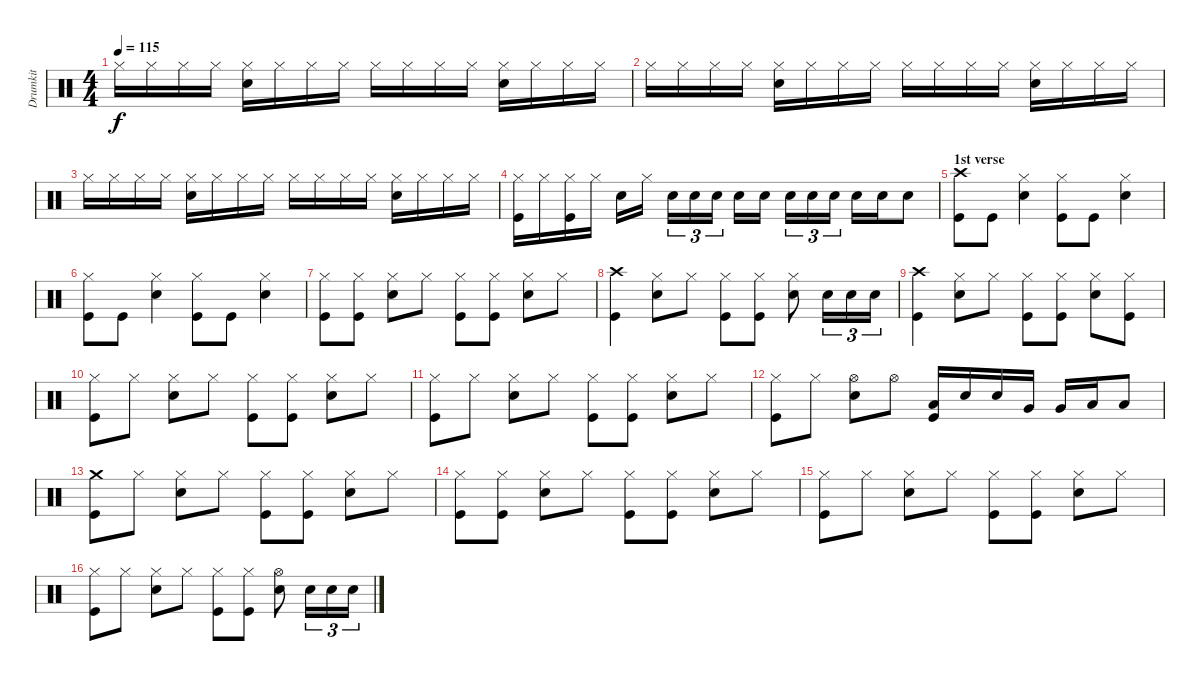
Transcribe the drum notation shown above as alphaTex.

\track ("Drumkit" "Drumkit") {instrument percussion}
\staff {score}
\articulation defaults
\ts (4 4)
\tempo 115
\clef neutral
\ks c "Hi-Hat (closed)".16{dy f} "Hi-Hat (closed)".16 "Hi-Hat (closed)".16 "Hi-Hat (closed)".16
("Hi-Hat (closed)" "Snare (hit) 2").16 "Hi-Hat (closed)".16 "Hi-Hat (closed)".16 "Hi-Hat (closed)".16 "Hi-Hat (closed)".16 "Hi-Hat (closed)".16 "Hi-Hat (closed)".16 "Hi-Hat (closed)".16 ("Hi-Hat (closed)" "Snare (hit) 2").16 "Hi-Hat (closed)".16 "Hi-Hat (closed)".16 "Hi-Hat (closed)".16 |
"Hi-Hat (closed)".16 "Hi-Hat (closed)".16 "Hi-Hat (closed)".16 "Hi-Hat (closed)".16 ("Hi-Hat (closed)" "Snare (hit) 2").16 "Hi-Hat (closed)".16 "Hi-Hat (closed)".16 "Hi-Hat (closed)".16 "Hi-Hat (closed)".16 "Hi-Hat (closed)".16 "Hi-Hat (closed)".16 "Hi-Hat (closed)".16 ("Hi-Hat (closed)" "Snare (hit) 2").16 "Hi-Hat (closed)".16 "Hi-Hat (closed)".16 "Hi-Hat (closed)".16 |
"Hi-Hat (closed)".16 "Hi-Hat (closed)".16 "Hi-Hat (closed)".16 "Hi-Hat (closed)".16 ("Hi-Hat (closed)" "Snare (hit) 2").16 "Hi-Hat (closed)".16 "Hi-Hat (closed)".16 "Hi-Hat (closed)".16 "Hi-Hat (closed)".16 "Hi-Hat (closed)".16 "Hi-Hat (closed)".16 "Hi-Hat (closed)".16 ("Hi-Hat (closed)" "Snare (hit) 2").16 "Hi-Hat (closed)".16 "Hi-Hat (closed)".16 "Hi-Hat (closed)".16 |
("Hi-Hat (closed)" "Kick (hit)").16 "Hi-Hat (closed)".16 ("Hi-Hat (closed)" "Kick (hit)").16 "Hi-Hat (closed)".16 "Snare (hit) 2".16 "Hi-Hat (closed)".16 "Snare (hit) 2".16{tu (3 2)} "Snare (hit) 2".16{tu (3 2)} "Snare (hit) 2".16{tu (3 2)} "Snare (hit) 2".16 "Snare (hit) 2".16 "Snare (hit) 2".16{tu (3 2)} "Snare (hit) 2".16{tu (3 2)} "Snare (hit) 2".16{tu (3 2)} "Snare (hit) 2".16 "Snare (hit) 2".16 "Snare (hit) 2".8 |
\section ("" "1st verse")
("Crash high (hit)" "Kick (hit)").8 "Kick (hit)".8 ("Hi-Hat (closed)" "Snare (hit) 2").4 ("Hi-Hat (closed)" "Kick (hit)").8 "Kick (hit)".8 ("Hi-Hat (closed)" "Snare (hit) 2").4 |
("Hi-Hat (closed)" "Kick (hit)").8 "Kick (hit)".8 ("Hi-Hat (closed)" "Snare (hit) 2").4 ("Hi-Hat (closed)" "Kick (hit)").8 "Kick (hit)".8 ("Hi-Hat (closed)" "Snare (hit) 2").4 |
("Hi-Hat (closed)" "Kick (hit)").8 ("Hi-Hat (closed)" "Kick (hit)").8 ("Hi-Hat (closed)" "Snare (hit) 2").8 "Hi-Hat (closed)".8 ("Hi-Hat (closed)" "Kick (hit)").8 ("Hi-Hat (closed)" "Kick (hit)").8 ("Hi-Hat (closed)" "Snare (hit) 2").8 "Hi-Hat (closed)".8 |
("Crash high (hit)" "Kick (hit)").4 ("Hi-Hat (closed)" "Snare (hit) 2").8 "Hi-Hat (closed)".8 ("Hi-Hat (closed)" "Kick (hit)").8 ("Hi-Hat (closed)" "Kick (hit)").8 ("Hi-Hat (closed)" "Snare (hit) 2").8 "Snare (hit) 2".16{tu (3 2)} "Snare (hit) 2".16{tu (3 2)} "Snare (hit) 2".16{tu (3 2)} |
("Crash high (hit)" "Kick (hit)").4 ("Hi-Hat (closed)" "Snare (hit) 2").8 "Hi-Hat (closed)".8 ("Hi-Hat (closed)" "Kick (hit)").8 ("Hi-Hat (closed)" "Kick (hit)").8 ("Hi-Hat (closed)" "Snare (hit) 2").8 ("Hi-Hat (closed)" "Kick (hit)").8 |
("Hi-Hat (closed)" "Kick (hit)").8 "Hi-Hat (closed)".8 ("Hi-Hat (closed)" "Snare (hit) 2").8 "Hi-Hat (closed)".8 ("Hi-Hat (closed)" "Kick (hit)").8 ("Hi-Hat (closed)" "Kick (hit)").8 ("Hi-Hat (closed)" "Snare (hit) 2").8 "Hi-Hat (closed)".8 |
("Hi-Hat (closed)" "Kick (hit)").8 "Hi-Hat (closed)".8 ("Hi-Hat (closed)" "Snare (hit) 2").8 "Hi-Hat (closed)".8 ("Hi-Hat (closed)" "Kick (hit)").8 ("Hi-Hat (closed)" "Kick (hit)").8 ("Hi-Hat (closed)" "Snare (hit) 2").8 "Hi-Hat (closed)".8 |
("Hi-Hat (closed)" "Kick (hit)").8 "Hi-Hat (closed)".8 ("Hi-Hat (open)" "Snare (hit) 2").8 "Hi-Hat (open)".8 ("Low Tom (hit)" "Kick (hit)").16 "Snare (hit) 2".16 "Snare (hit) 2".16 "Very Low Tom (hit)".16 "Very Low Tom (hit)".16 "Low Tom (hit)".16 "Low Tom (hit)".8 |
("Crash medium (hit)" "Kick (hit)").8 "Hi-Hat (closed)".8 ("Hi-Hat (closed)" "Snare (hit) 2").8 "Hi-Hat (closed)".8 ("Hi-Hat (closed)" "Kick (hit)").8 ("Hi-Hat (closed)" "Kick (hit)").8 ("Hi-Hat (closed)" "Snare (hit) 2").8 "Hi-Hat (closed)".8 |
("Hi-Hat (closed)" "Kick (hit)").8 ("Hi-Hat (closed)" "Kick (hit)").8 ("Hi-Hat (closed)" "Snare (hit) 2").8 "Hi-Hat (closed)".8 ("Hi-Hat (closed)" "Kick (hit)").8 ("Hi-Hat (closed)" "Kick (hit)").8 ("Hi-Hat (closed)" "Snare (hit) 2").8 "Hi-Hat (closed)".8 |
("Hi-Hat (closed)" "Kick (hit)").8 "Hi-Hat (closed)".8 ("Hi-Hat (closed)" "Snare (hit) 2").8 "Hi-Hat (closed)".8 ("Hi-Hat (closed)" "Kick (hit)").8 ("Hi-Hat (closed)" "Kick (hit)").8 ("Hi-Hat (closed)" "Snare (hit) 2").8 "Hi-Hat (closed)".8 |
("Hi-Hat (closed)" "Kick (hit)").8 "Hi-Hat (closed)".8 ("Hi-Hat (closed)" "Snare (hit) 2").8 "Hi-Hat (closed)".8 ("Hi-Hat (closed)" "Kick (hit)").8 ("Hi-Hat (closed)" "Kick (hit)").8 ("Hi-Hat (open)" "Snare (hit) 2").8 "Snare (hit) 2".16{tu (3 2)} "Snare (hit) 2".16{tu (3 2)} "Snare (hit) 2".16{tu (3 2)}
